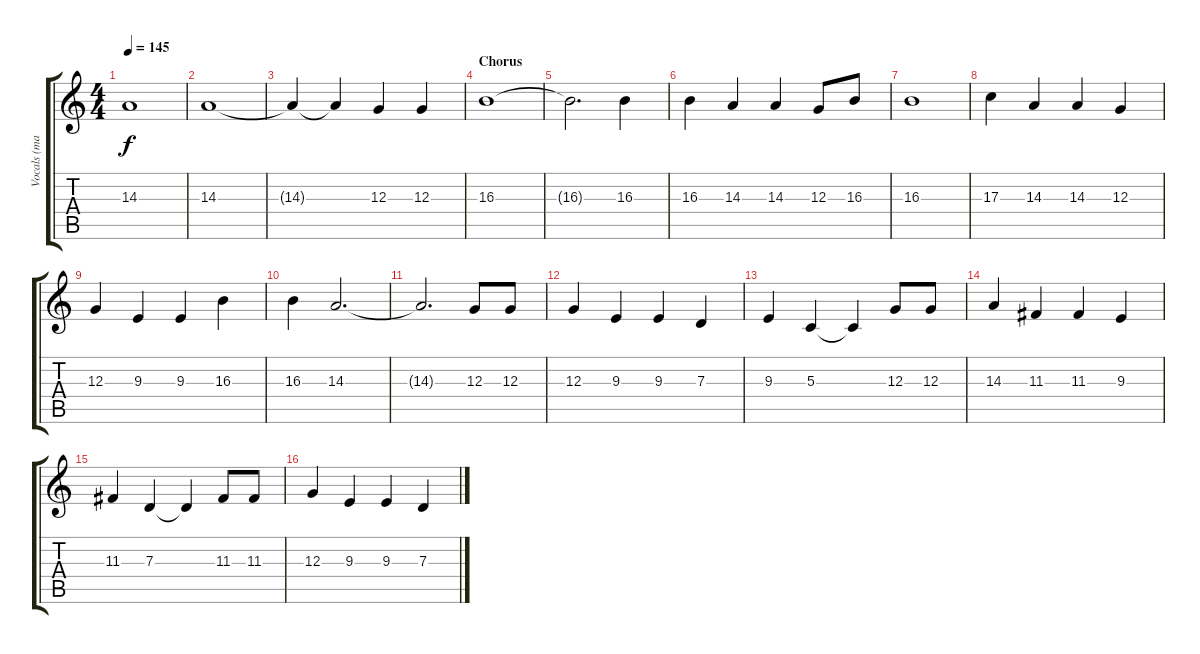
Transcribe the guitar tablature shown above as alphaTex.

\track ("Vocals (may)" "Vocals (ma") {instrument choiraahs}
\staff {score tabs}
\tuning (E4 B3 G3 D3 A2 E2) {hide}
\ts (4 4)
\tempo 145
\clef g2
\ks c
14.3.1{dy f} |
14.3.1 |
14.3{t}.4 14.3{t}.4 12.3.4 12.3.4 |
\section ("" "Chorus")
16.3.1 |
16.3{t}.2{d} 16.3.4 |
16.3.4 14.3.4 14.3.4 12.3.8 16.3.8 |
16.3.1 |
17.3.4 14.3.4 14.3.4 12.3.4 |
12.3.4 9.3.4 9.3.4 16.3.4 |
16.3.4 14.3.2{d} |
14.3{t}.2{d} 12.3.8 12.3.8 |
12.3.4 9.3.4 9.3.4 7.3.4 |
9.3.4 5.3.4 5.3{t}.4 12.3.8 12.3.8 |
14.3.4 11.3.4 11.3.4 9.3.4 |
11.3.4 7.3.4 7.3{t}.4 11.3.8 11.3.8 |
12.3.4 9.3.4 9.3.4 7.3.4
